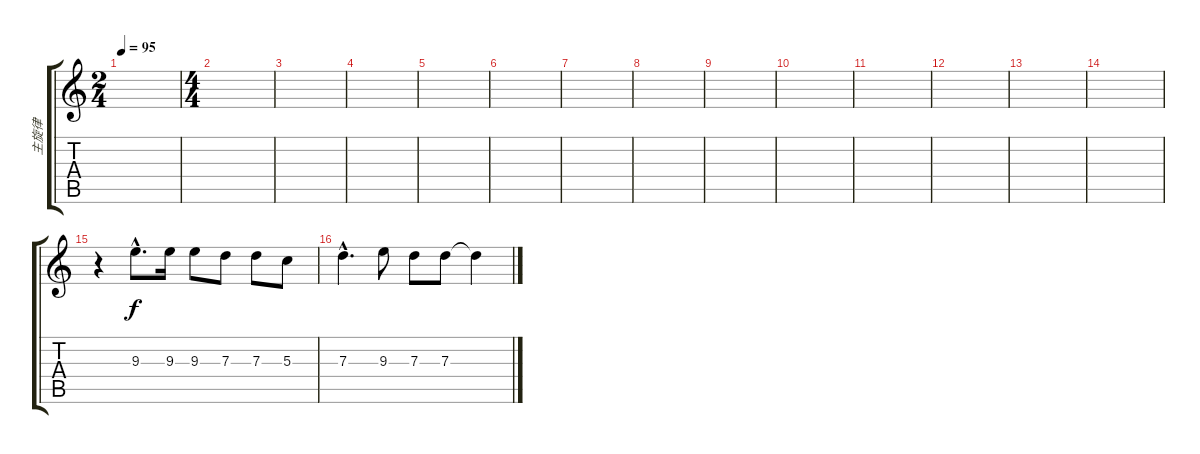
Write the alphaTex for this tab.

\track ("主旋律" "主旋律") {instrument slapbass1}
\staff {score tabs}
\tuning (E4 B3 G3 D3 A2 E2) {hide}
\ts (2 4)
\tempo 95
\clef g2
\ks c
|
\ts (4 4)
|
|
|
|
|
|
|
|
|
|
|
|
|
r.4 9.3{hac}.8{d} 9.3.16 9.3.8 7.3.8 7.3.8 5.3.8 |
7.3{hac}.4{d} 9.3.8 7.3.8 7.3.8 7.3{t}.4
